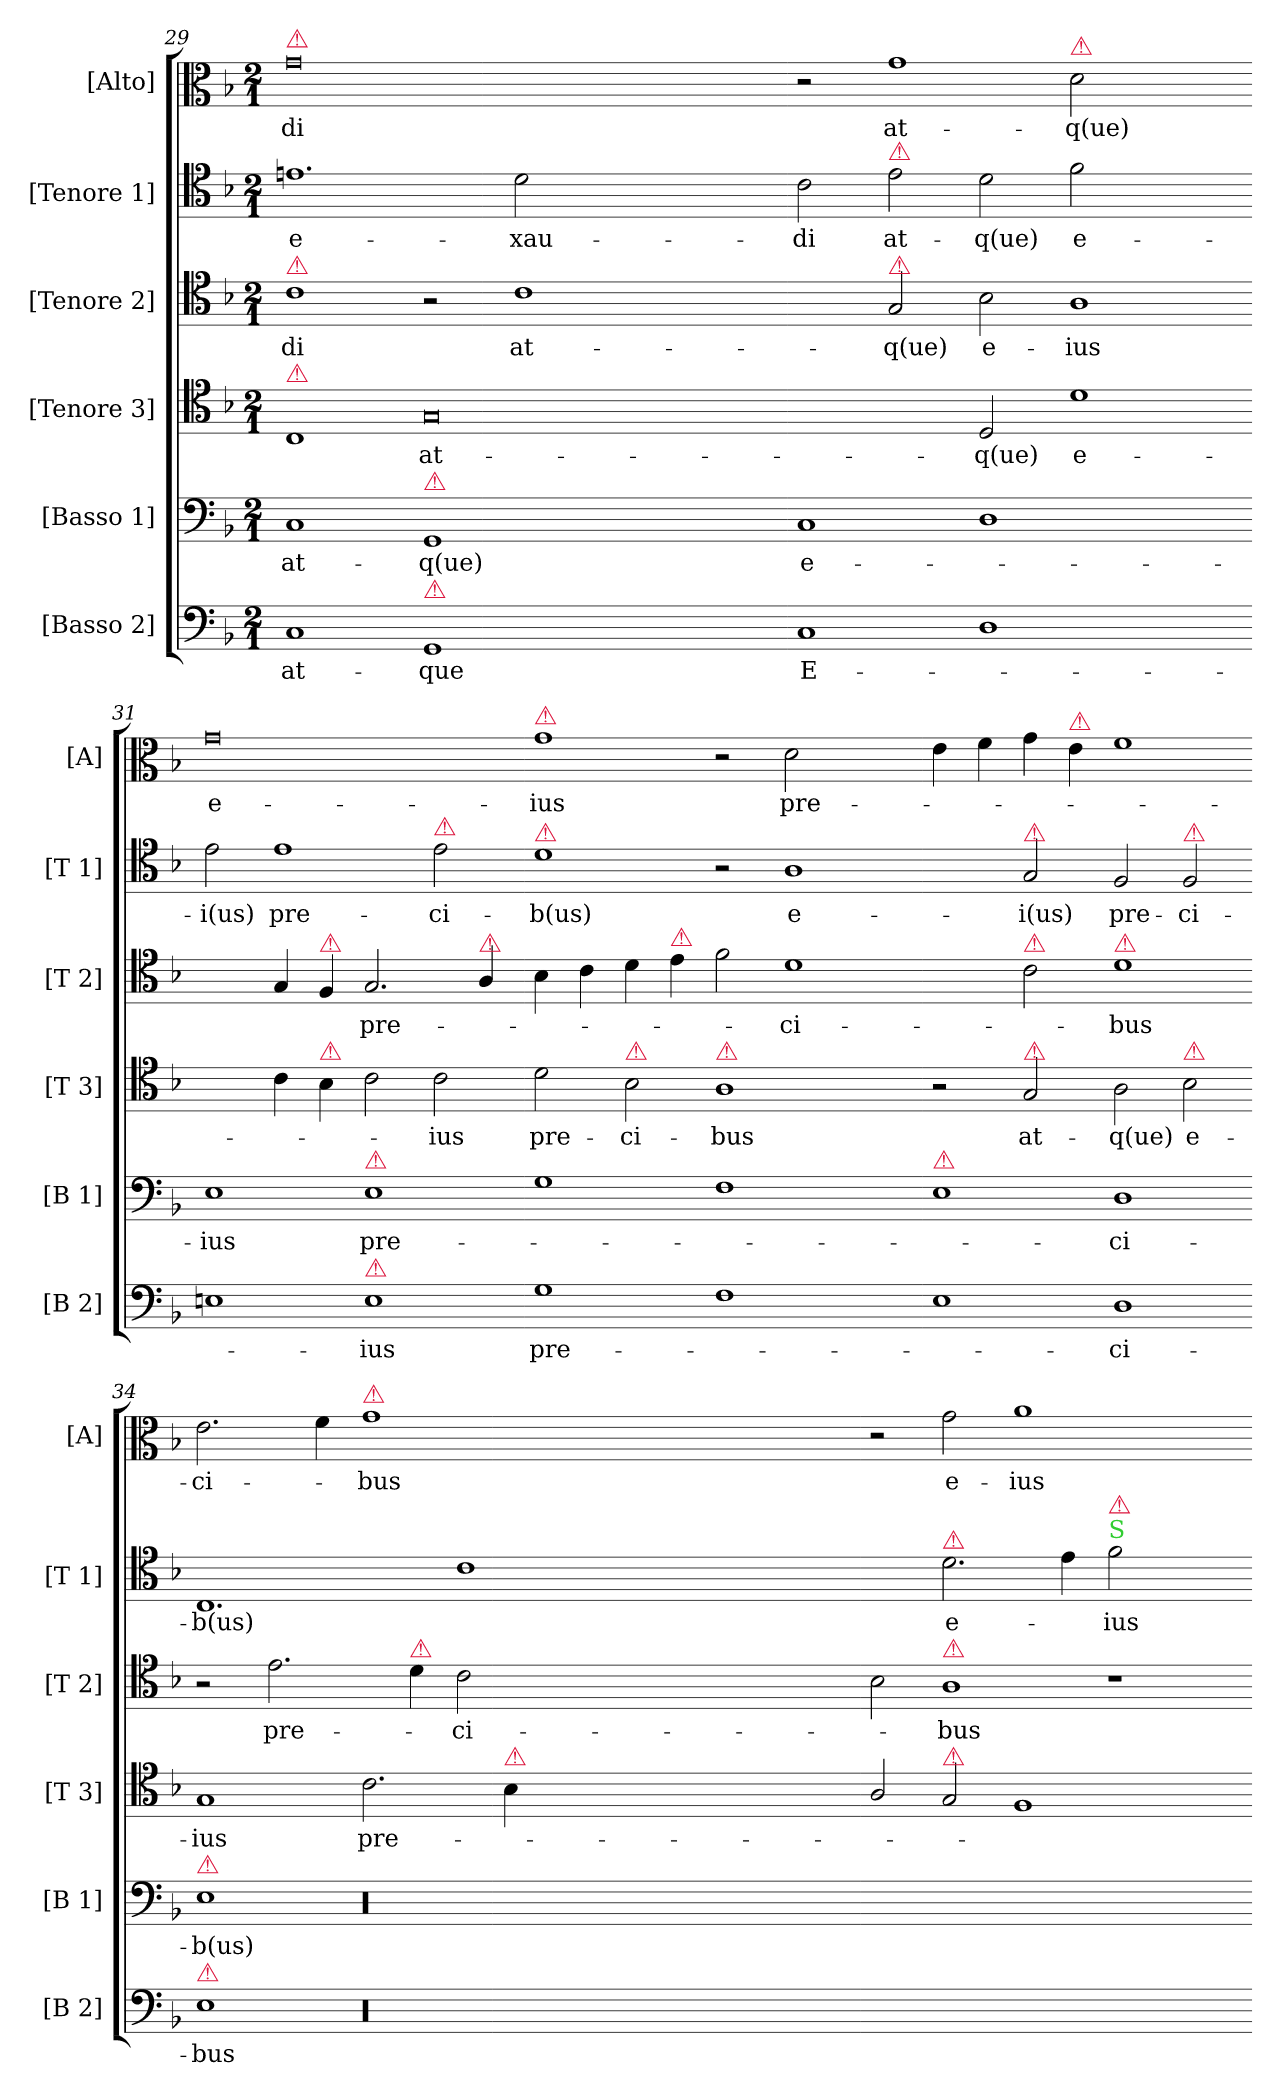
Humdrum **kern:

**kern	**text	**kern	**text	**kern	**text	**kern	**text	**kern	**text	**kern	**text
*part6	*part6	*part5	*part5	*part4	*part4	*part3	*part3	*part2	*part2	*part1	*part1
*staff6	*staff6	*staff5	*staff5	*staff4	*staff4	*staff3	*staff3	*staff2	*staff2	*staff1	*staff1
*I"[Basso 2]	*	*I"[Basso 1]	*	*I"[Tenore 3]	*	*I"[Tenore 2]	*	*I"[Tenore 1]	*	*I"[Alto]	*
*I'[B 2]	*	*I'[B 1]	*	*I'[T 3]	*	*I'[T 2]	*	*I'[T 1]	*	*I'[A]	*
*clefF4	*	*clefF4	*	*clefC4	*	*clefC4	*	*clefC4	*	*clefC3	*
*k[b-]	*	*k[b-]	*	*k[b-]	*	*k[b-]	*	*k[b-]	*	*k[b-]	*
*M2/1	*	*M2/1	*	*M2/1	*	*M2/1	*	*M2/1	*	*M2/1	*
=29	=29	=29	=29	=29	=29	=29	=29	=29	=29	=29	=29
!	!	!	!	!	!	!	!	!	!	!LO:TX:a:color=crimson:t=⚠	!
!	!	!	!	!	!	!LO:TX:a:color=crimson:t=⚠	!	!	!	!	!
!	!	!	!	!LO:TX:a:color=crimson:t=⚠	!	!	!	!	!	!	!
!	!	!	!	!	!	!	!	!	!LO:LY:i	!	!
1C/	at-	1C/	at-	1C/	.	1c\	-di	1.en\	e-	0g\	-di
!	!	!LO:TX:a:color=crimson:t=⚠	!	!	!	!	!	!	!	!	!
!LO:TX:a:color=crimson:t=⚠	!	!	!	!	!	!	!	!	!	!	!
1GG/	-que	1GG/	-q(ue)	0G/	at-	2r	.	.	.	.	.
!	!	!	!	!	!	!	!	!	!LO:LY:i	!	!
.	.	.	.	.	.	1c\	at-	2d\	-xau-	.	.
1ryy	.	1ryy	.	.	.	.	.	1ryy	.	1ryy	.
.	.	.	.	.	.	2ryy	.	.	.	.	.
=30-	=30-	=30-	=30-	=30-	=30-	=30-	=30-	=30-	=30-	=30-	=30-
!	!	!	!	!	!	!	!	!	!LO:LY:i	!	!
1C/	E-	1C/	e-	1ryy	.	2ryy	.	2c\	-di	2r	.
!	!	!	!	!	!	!	!	!LO:TX:a:color=crimson:t=⚠	!	!	!
!	!	!	!	!	!	!LO:TX:a:color=crimson:t=⚠	!	!	!	!	!
.	.	.	.	.	.	2G/	-q(ue)	2e\	at-	1g\	at-
1D\	.	1D\	.	2D/	-q(ue)	2B-\	e-	2d\	-q(ue)	.	.
!	!	!	!	!	!	!	!	!	!	!LO:TX:a:color=crimson:t=⚠	!
.	.	.	.	1d\	e-	1A\	-ius	2f\	e-	2d\	-q(ue)
2ryy	.	2ryy	.	.	.	.	.	2ryy	.	2ryy	.
=31-	=31-	=31-	=31-	=31-	=31-	=31-	=31-	=31-	=31-	=31-	=31-
1En\	.	1E\	-ius	2ryy	.	2ryy	.	2e\	-i(us)	0g\	e-
.	.	.	.	4c\	.	4G/	.	1e\	pre-	.	.
!	!	!	!	!	!	!LO:TX:a:color=crimson:t=⚠	!	!	!	!	!
!	!	!	!	!LO:TX:a:color=crimson:t=⚠	!	!	!	!	!	!	!
.	.	.	.	4B-\	.	4F/	.	.	.	.	.
!	!	!LO:TX:a:color=crimson:t=⚠	!	!	!	!	!	!	!	!	!
!LO:TX:a:color=crimson:t=⚠	!	!	!	!	!	!	!	!	!	!	!
1E\	-ius	1E\	pre-	2c\	.	2.G/	pre-	.	.	.	.
!	!	!	!	!	!	!	!	!LO:TX:a:color=crimson:t=⚠	!	!	!
.	.	.	.	2c\	-ius	.	.	2e\	-ci-	.	.
!	!	!	!	!	!	!LO:TX:a:color=crimson:t=⚠	!	!	!	!	!
.	.	.	.	.	.	4A/	.	.	.	.	.
=32-	=32-	=32-	=32-	=32-	=32-	=32-	=32-	=32-	=32-	=32-	=32-
!	!	!	!	!	!	!	!	!	!	!LO:TX:a:color=crimson:t=⚠	!
!	!	!	!	!	!	!	!	!LO:TX:a:color=crimson:t=⚠	!	!	!
1G\	pre-	1G\	.	2d\	pre-	4B-\	.	1d\	-b(us)	1g\	-ius
.	.	.	.	.	.	4c\	.	.	.	.	.
!	!	!	!	!LO:TX:a:color=crimson:t=⚠	!	!	!	!	!	!	!
.	.	.	.	2B-\	-ci-	4d\	.	.	.	.	.
!	!	!	!	!	!	!LO:TX:a:color=crimson:t=⚠	!	!	!	!	!
.	.	.	.	.	.	4e\	.	.	.	.	.
!	!	!	!	!LO:TX:a:color=crimson:t=⚠	!	!	!	!	!	!	!
1F\	.	1F\	.	1A\	-bus	2f\	.	2r	.	2r	.
.	.	.	.	.	.	1d\	-ci-	1A\	e-	2d\	pre-
2ryy	.	2ryy	.	2ryy	.	.	.	.	.	2ryy	.
=33-	=33-	=33-	=33-	=33-	=33-	=33-	=33-	=33-	=33-	=33-	=33-
!	!	!LO:TX:a:color=crimson:t=⚠	!	!	!	!	!	!	!	!	!
1E\	.	1E\	.	2r	.	2ryy	.	2ryy	.	4e\	.
.	.	.	.	.	.	.	.	.	.	4f\	.
!	!	!	!	!	!	!	!	!LO:TX:a:color=crimson:t=⚠	!	!	!
!	!	!	!	!	!	!LO:TX:a:color=crimson:t=⚠	!	!	!	!	!
!	!	!	!	!LO:TX:a:color=crimson:t=⚠	!	!	!	!	!	!	!
.	.	.	.	2G/	at-	2c\	.	2G/	-i(us)	4g\	.
!	!	!	!	!	!	!	!	!	!	!LO:TX:a:color=crimson:t=⚠	!
.	.	.	.	.	.	.	.	.	.	4e\	.
!	!	!	!	!	!	!LO:TX:a:color=crimson:t=⚠	!	!	!	!	!
1D\	-ci-	1D\	-ci-	2A\	-q(ue)	1d\	-bus	2F/	pre-	1f\	.
!	!	!	!	!	!	!	!	!LO:TX:a:color=crimson:t=⚠	!	!	!
!	!	!	!	!LO:TX:a:color=crimson:t=⚠	!	!	!	!	!	!	!
.	.	.	.	2B-\	e-	.	.	2F/	-ci-	.	.
=34-	=34-	=34-	=34-	=34-	=34-	=34-	=34-	=34-	=34-	=34-	=34-
!	!	!LO:TX:a:color=crimson:t=⚠	!	!	!	!	!	!	!	!	!
!LO:TX:a:color=crimson:t=⚠	!	!	!	!	!	!	!	!	!	!	!
1E\	-bus	1E\	-b(us)	1G/	-ius	2r	.	1.C/	-b(us)	2.e\	-ci-
.	.	.	.	.	.	2.e\	pre-	.	.	.	.
.	.	.	.	.	.	.	.	.	.	4f\	.
!	!	!	!	!	!	!	!	!	!	!LO:TX:a:color=crimson:t=⚠	!
00r	.	00r	.	2.c\	pre-	.	.	.	.	1g\	-bus
!	!	!	!	!	!	!LO:TX:a:color=crimson:t=⚠	!	!	!	!	!
.	.	.	.	.	.	4d\	.	.	.	.	.
.	.	.	.	.	.	2c\	-ci-	1c\	.	.	.
!	!	!	!	!LO:TX:a:color=crimson:t=⚠	!	!	!	!	!	!	!
.	.	.	.	4B-\	.	.	.	.	.	.	.
.	.	.	.	0.ryy	.	0.ryy	.	.	.	0.ryy	.
.	.	.	.	.	.	.	.	0ryy	.	.	.
.	.	.	.	.	.	.	.	2ryy	.	.	.
=35-	=35-	=35-	=35-	=35-	=35-	=35-	=35-	=35-	=35-	=35-	=35-
0ryy	.	0ryy	.	2A/	.	2B-\	.	2ryy	.	2r	.
!	!	!	!	!	!	!	!	!LO:TX:a:color=crimson:t=⚠	!	!	!
!	!	!	!	!	!	!LO:TX:a:color=crimson:t=⚠	!	!	!	!	!
!	!	!	!	!LO:TX:a:color=crimson:t=⚠	!	!	!	!	!	!	!
.	.	.	.	2G/	.	1A\	-bus	2.d\	e-	2g\	e-
.	.	.	.	1F/	.	.	.	.	.	1a\	-ius
.	.	.	.	.	.	.	.	4e\	.	.	.
!	!	!	!	!	!	!	!	!LO:TX:a:color=limegreen:t=S	!	!	!
!	!	!	!	!	!	!	!	!LO:TX:a:color=crimson:t=⚠	!	!	!
.	.	.	.	.	.	1r	.	2f\	-ius	.	.
2ryy	.	2ryy	.	2ryy	.	.	.	2ryy	.	2ryy	.
=-	=-	=-	=-	=-	=-	=-	=-	=-	=-	=-	=-
*-	*-	*-	*-	*-	*-	*-	*-	*-	*-	*-	*-
